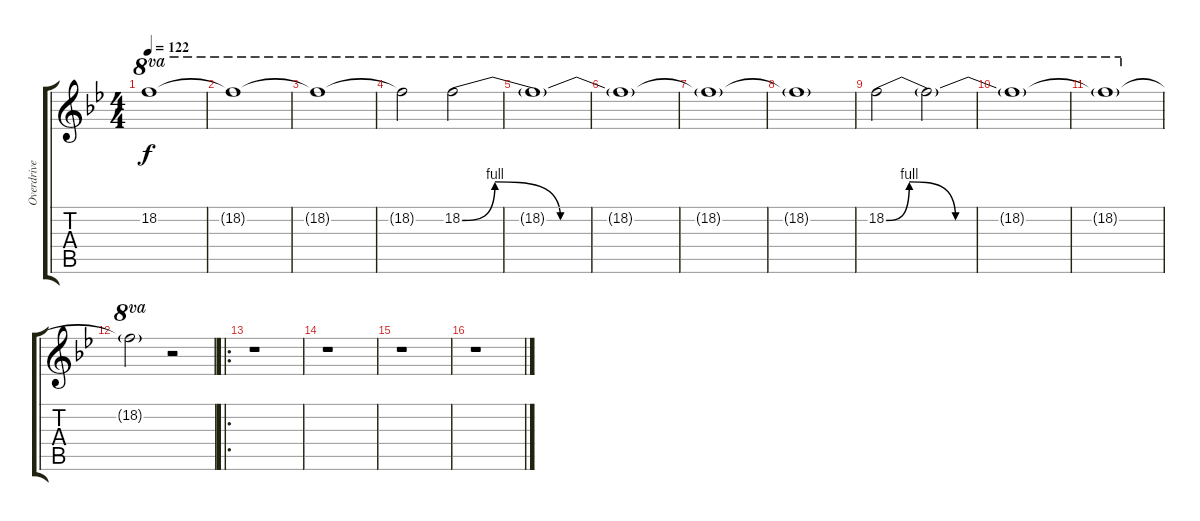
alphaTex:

\track ("Overdrive" "Overdrive") {instrument overdrivenguitar}
\staff {score tabs}
\tuning (E4 B3 G3 D3 A2 E2) {hide}
\ts (4 4)
\tempo 122
\clef g2
\ks bb
18.2{t}.1{ot 8va dy f} |
18.2{t}.1{ot 8va} |
18.2{t}.1{ot 8va} |
18.2{t}.2{ot 8va} 18.2{be (custom 0 0 5 4 15 0 60 0)}.2{ot 8va} |
18.2{t}.1{ot 8va} |
18.2{t}.1{ot 8va} |
18.2{t}.1{ot 8va} |
18.2{t}.1{ot 8va} |
18.2{be (custom 0 0 5 4 15 0 60 0)}.2{ot 8va} 18.2{t}.2{ot 8va} |
18.2{t}.1{ot 8va} |
18.2{t}.1{ot 8va} |
18.2{t}.2{ot 8va} r.2 |
\ro
r.1 |
r.1 |
r.1 |
r.1
